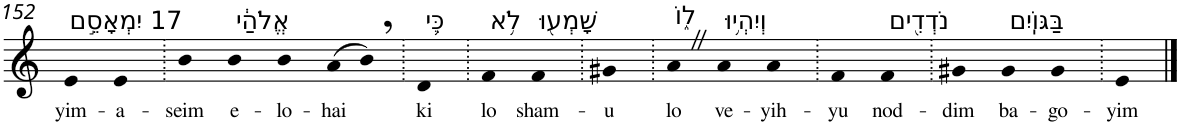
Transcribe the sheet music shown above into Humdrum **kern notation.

**kern	**text
*part1	*part1
*staff1	*staff1
*I"Piano	*
*I'Pno	*
!!LO:PB:g=z
*clefG2	*
*k[]	*
=152	=152
!LO:TX:a:t=17 יִמְאָסֵ֣ם	!
!	!LO:LY:b
4e	yim-
!	!LO:LY:b
4e	-a-
=153.	=153.
!	!LO:LY:b
4b	-seim
!LO:TX:a:t=אֱלֹהַ֔י	!
!	!LO:LY:b
4b	e-
!	!LO:LY:b
4b	-lo-
!	!LO:LY:b
(>8a	-hai
8b,)	.
=154.	=154.
!LO:TX:a:t=כִּ֛י	!
!	!LO:LY:b
4d	ki
=155.	=155.
!LO:TX:a:t=לֹ֥א	!
!	!LO:LY:b
4f	lo
!LO:TX:a:t=שָׁמְע֖וּ	!
!	!LO:LY:b
4f	sham-
=156.	=156.
!	!LO:LY:b
4g#X	-u
=157.	=157.
!LO:TX:a:t=ל֑וֹ	!
!	!LO:LY:b
4aZ	lo
!LO:TX:a:t=וְיִהְי֥וּ	!
!	!LO:LY:b
4a	ve-
!	!LO:LY:b
4a	-yih-
=158.	=158.
!	!LO:LY:b
4f	-yu
!LO:TX:a:t=נֹדְדִ֖ים	!
!	!LO:LY:b
4f	nod-
=159.	=159.
!	!LO:LY:b
4g#X	-dim
!LO:TX:a:t=בַּגּוֹיִֽם	!
!	!LO:LY:b
4g#	ba-
!	!LO:LY:b
4g#	-go-
=160.	=160.
!	!LO:LY:b
4e	-yim
==	==
*-	*-
